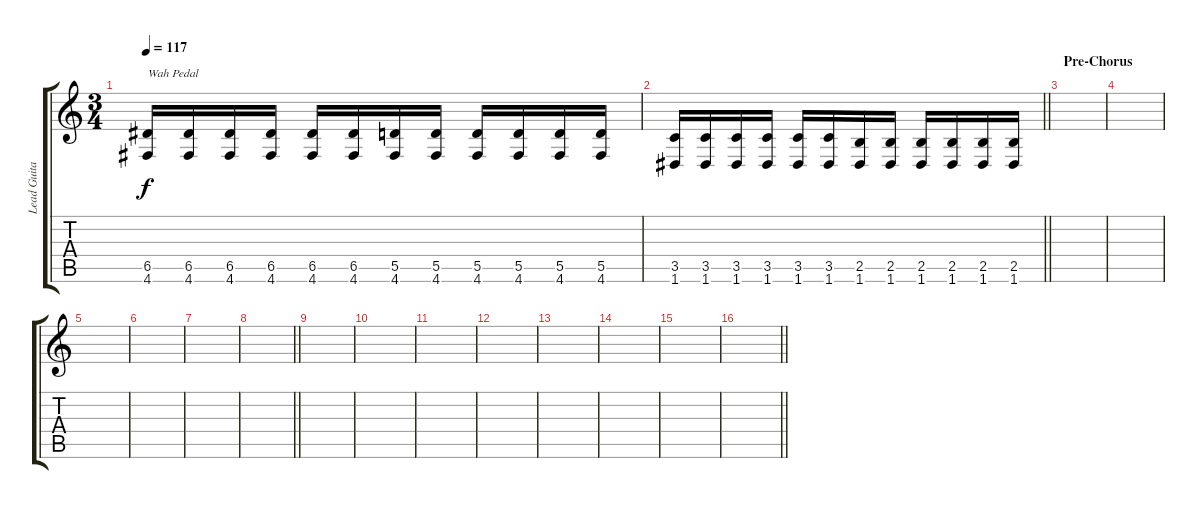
\track ("Lead Guitar" "Lead Guita") {instrument distortionguitar}
\staff {score tabs}
\tuning (E4 B3 G3 D3 A2 D2) {hide}
\ts (3 4)
\tempo 117
\clef g2
\ks c
(6.5 4.6).16{txt "Wah Pedal" dy f} (6.5 4.6).16 (6.5 4.6).16 (6.5 4.6).16 (6.5 4.6).16 (6.5 4.6).16 (5.5 4.6).16 (5.5 4.6).16 (5.5 4.6).16 (5.5 4.6).16 (5.5 4.6).16 (5.5 4.6).16 |
\barLineRight lightlight
(3.5 1.6).16 (3.5 1.6).16 (3.5 1.6).16 (3.5 1.6).16 (3.5 1.6).16 (3.5 1.6).16 (2.5 1.6).16 (2.5 1.6).16 (2.5 1.6).16 (2.5 1.6).16 (2.5 1.6).16 (2.5 1.6).16 |
\section ("" "Pre-Chorus")
|
|
|
|
|
\barLineRight lightlight
|
|
|
|
|
|
|
|
\barLineRight lightlight
